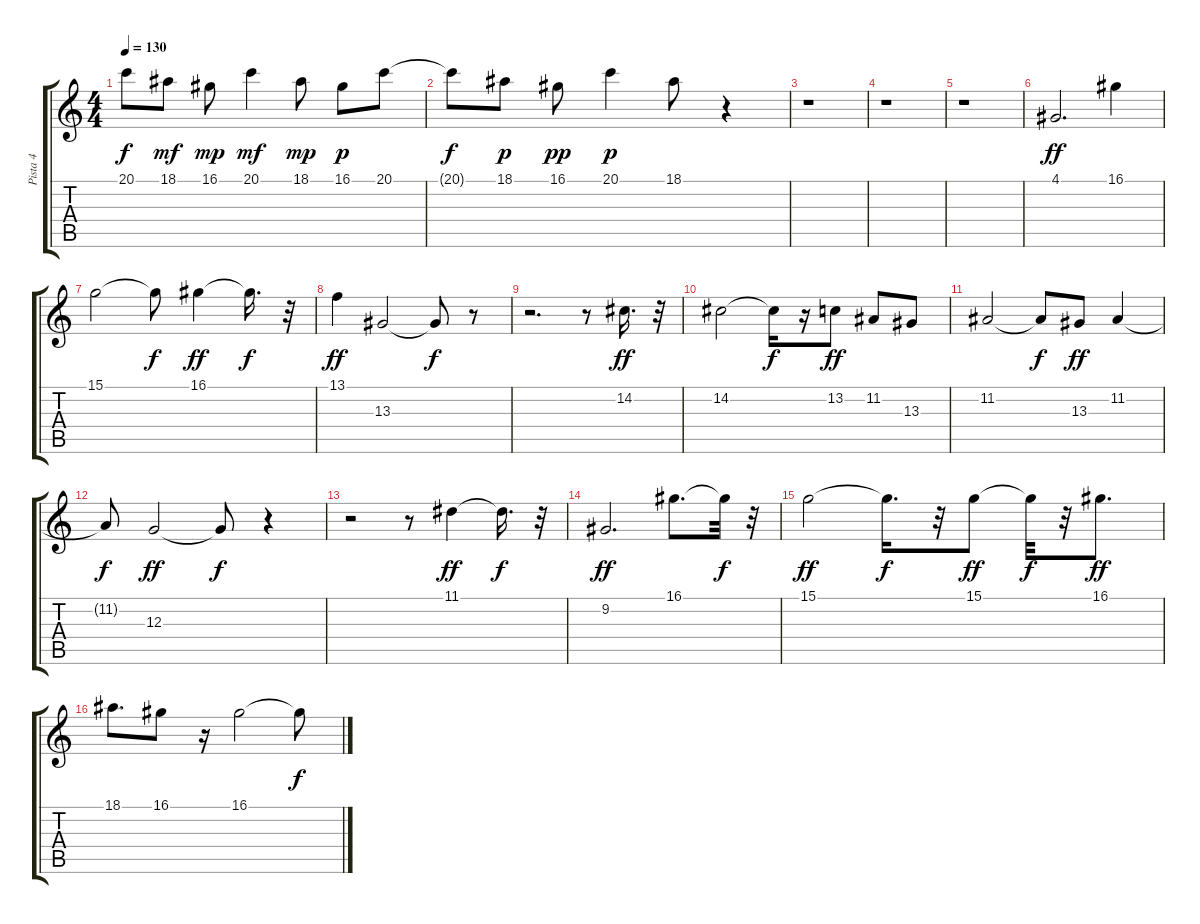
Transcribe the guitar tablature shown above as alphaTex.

\track ("Pista 4" "Pista 4") {instrument trombone}
\staff {score tabs}
\tuning (E4 B3 G3 D3 A2 E2) {hide}
\ts (4 4)
\tempo 130
\clef g2
\ks c
20.1{t}.8{dy f} 18.1.8{dy mf} 16.1.8{dy mp} 20.1.4{dy mf balance 0} 18.1.8{dy mp} 16.1.8{dy p balance 16} 20.1.8 |
20.1{t}.8{dy f} 18.1.8{dy p} 16.1.8{dy pp} 20.1.4{dy p balance 0} 18.1.8 r.4 |
r.1 |
r.1 |
r.1 |
4.1.2{d dy ff balance 8} 16.1.4 |
15.1.2 15.1{t}.8{dy f} 16.1.4{dy ff} 16.1{t}.16{d dy f} r.32 |
13.1.4{dy ff} 13.3.2 13.3{t}.8{dy f} r.8 |
r.2{d} r.8 14.2.16{d dy ff} r.32 |
14.2.2 14.2{t}.16{dy f} r.16 13.2.8{dy ff} 11.2.8 13.3.8 |
11.2.2 11.2{t}.8{dy f} 13.3.8{dy ff} 11.2.4 |
11.2{t}.8{dy f} 12.3.2{dy ff} 12.3{t}.8{dy f} r.4 |
r.2 r.8 11.1.4{dy ff} 11.1{t}.16{d dy f} r.32 |
9.2.2{d dy ff} 16.1.8{d} 16.1{t}.32{dy f} r.32 |
15.1.2{dy ff} 15.1{t}.16{d dy f} r.32 15.1.8{dy ff} 15.1{t}.32{dy f} r.32 16.1.8{d dy ff} |
18.1.8{d} 16.1.8 r.16 16.1.2 16.1{t}.8{dy f}
